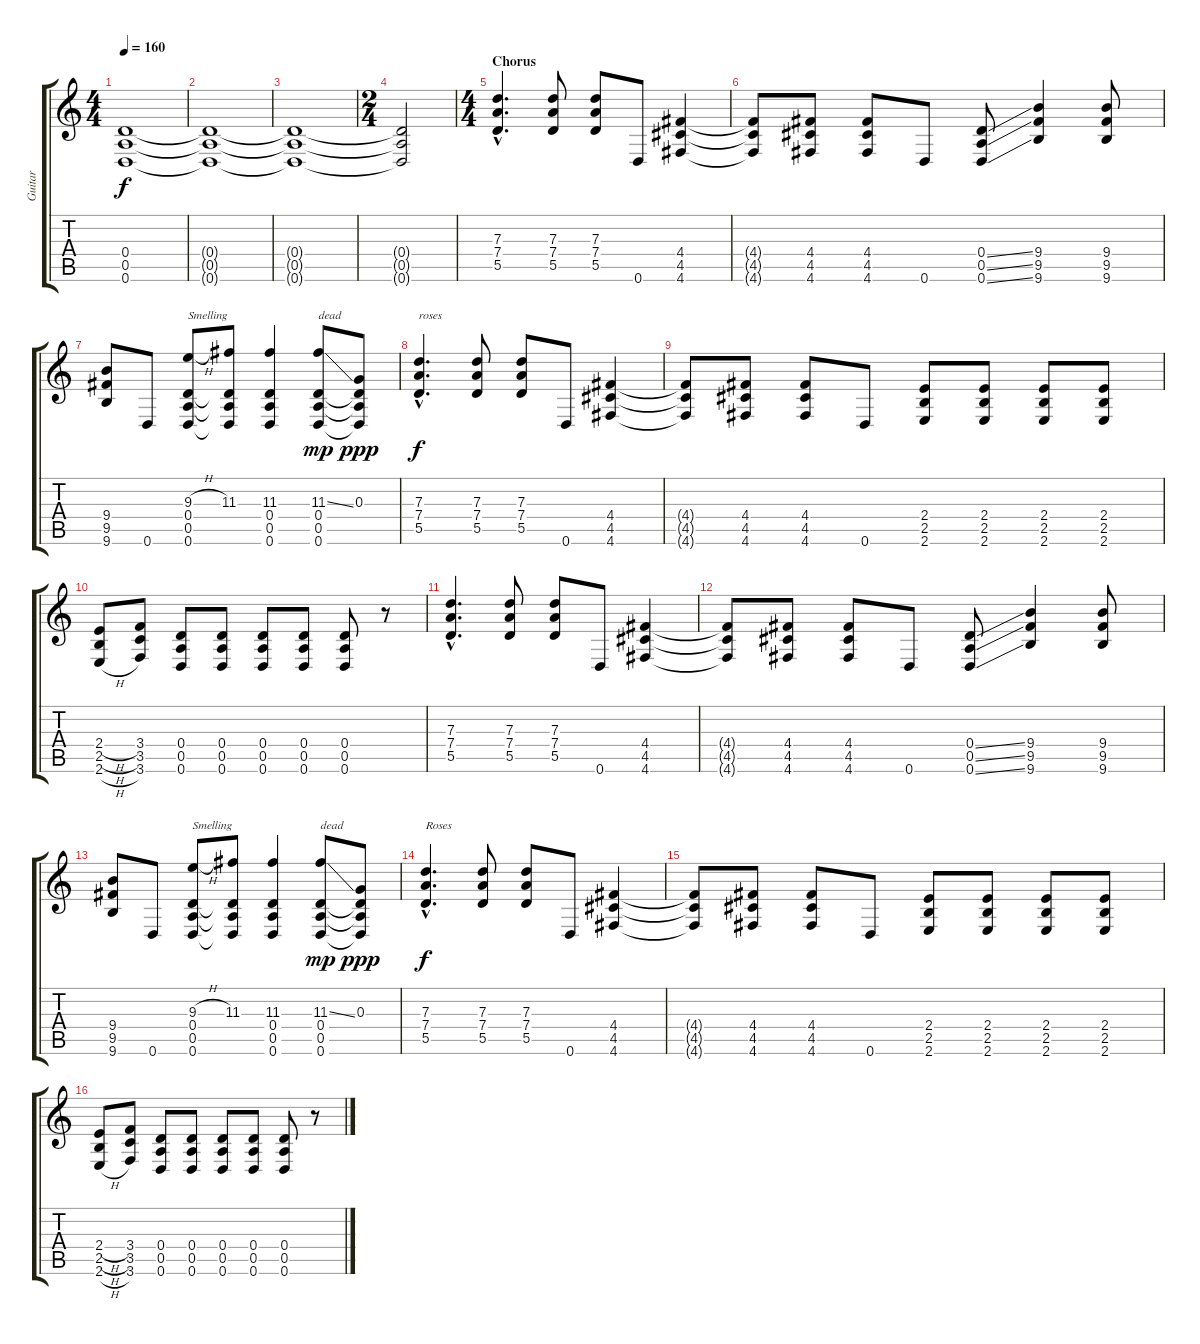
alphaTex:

\track ("Guitar" "Guitar") {instrument distortionguitar}
\staff {score tabs}
\tuning (E4 B3 G3 D3 A2 D2) {hide}
\ts (4 4)
\tempo 160
\clef g2
\ks c
(0.4{t} 0.5{t} 0.6{t}).1{dy f} |
(0.4{t} 0.5{t} 0.6{t}).1 |
(0.4{t} 0.5{t} 0.6{t}).1 |
\ts (2 4)
(0.4{t} 0.5{t} 0.6{t}).2 |
\ts (4 4)
\section ("" "Chorus")
(7.3{hac} 7.4{hac} 5.5{hac}).4{d} (7.3 7.4 5.5).8 (7.3 7.4 5.5).8 0.6.8 (4.4 4.5 4.6).4 |
(4.4{t} 4.5{t} 4.6{t}).8 (4.4 4.5 4.6).8 (4.4 4.5 4.6).8 0.6.8 (0.4{ss} 0.5{ss} 0.6{ss}).8 (9.4 9.5 9.6).4 (9.4 9.5 9.6).8 |
(9.4 9.5 9.6).8 0.6.8 (9.3{h} 0.4 0.5 0.6).8{txt "Smelling"} (11.3 0.4{t} 0.5{t} 0.6{t}).8 (11.3 0.4 0.5 0.6).4 (11.3{ss} 0.4 0.5 0.6).8{txt "dead" dy mp} (0.3 0.4{t} 0.5{t} 0.6{t}).8{dy ppp} |
(7.3{hac} 7.4{hac} 5.5{hac}).4{d txt "roses" dy f} (7.3 7.4 5.5).8 (7.3 7.4 5.5).8 0.6.8 (4.4 4.5 4.6).4 |
(4.4{t} 4.5{t} 4.6{t}).8 (4.4 4.5 4.6).8 (4.4 4.5 4.6).8 0.6.8 (2.4 2.5 2.6).8{instrument electricguitarmuted} (2.4 2.5 2.6).8 (2.4 2.5 2.6).8 (2.4 2.5 2.6).8 |
(2.4{h} 2.5{h} 2.6{h}).8{instrument distortionguitar} (3.4 3.5 3.6).8 (0.4 0.5 0.6).8{instrument electricguitarmuted} (0.4 0.5 0.6).8 (0.4 0.5 0.6).8 (0.4 0.5 0.6).8 (0.4 0.5 0.6).8 r.8 |
(7.3{hac} 7.4{hac} 5.5{hac}).4{d instrument distortionguitar} (7.3 7.4 5.5).8 (7.3 7.4 5.5).8 0.6.8 (4.4 4.5 4.6).4 |
(4.4{t} 4.5{t} 4.6{t}).8 (4.4 4.5 4.6).8 (4.4 4.5 4.6).8 0.6.8 (0.4{ss} 0.5{ss} 0.6{ss}).8 (9.4 9.5 9.6).4 (9.4 9.5 9.6).8 |
(9.4 9.5 9.6).8 0.6.8 (9.3{h} 0.4 0.5 0.6).8{txt "Smelling "} (11.3 0.4{t} 0.5{t} 0.6{t}).8 (11.3 0.4 0.5 0.6).4 (11.3{ss} 0.4 0.5 0.6).8{txt "dead" dy mp} (0.3 0.4{t} 0.5{t} 0.6{t}).8{dy ppp} |
(7.3{hac} 7.4{hac} 5.5{hac}).4{d txt "Roses" dy f} (7.3 7.4 5.5).8 (7.3 7.4 5.5).8 0.6.8 (4.4 4.5 4.6).4 |
(4.4{t} 4.5{t} 4.6{t}).8 (4.4 4.5 4.6).8 (4.4 4.5 4.6).8 0.6.8 (2.4 2.5 2.6).8{instrument electricguitarmuted} (2.4 2.5 2.6).8 (2.4 2.5 2.6).8 (2.4 2.5 2.6).8 |
(2.4{h} 2.5{h} 2.6{h}).8{instrument distortionguitar} (3.4 3.5 3.6).8 (0.4 0.5 0.6).8{instrument electricguitarmuted} (0.4 0.5 0.6).8 (0.4 0.5 0.6).8 (0.4 0.5 0.6).8 (0.4 0.5 0.6).8 r.8
